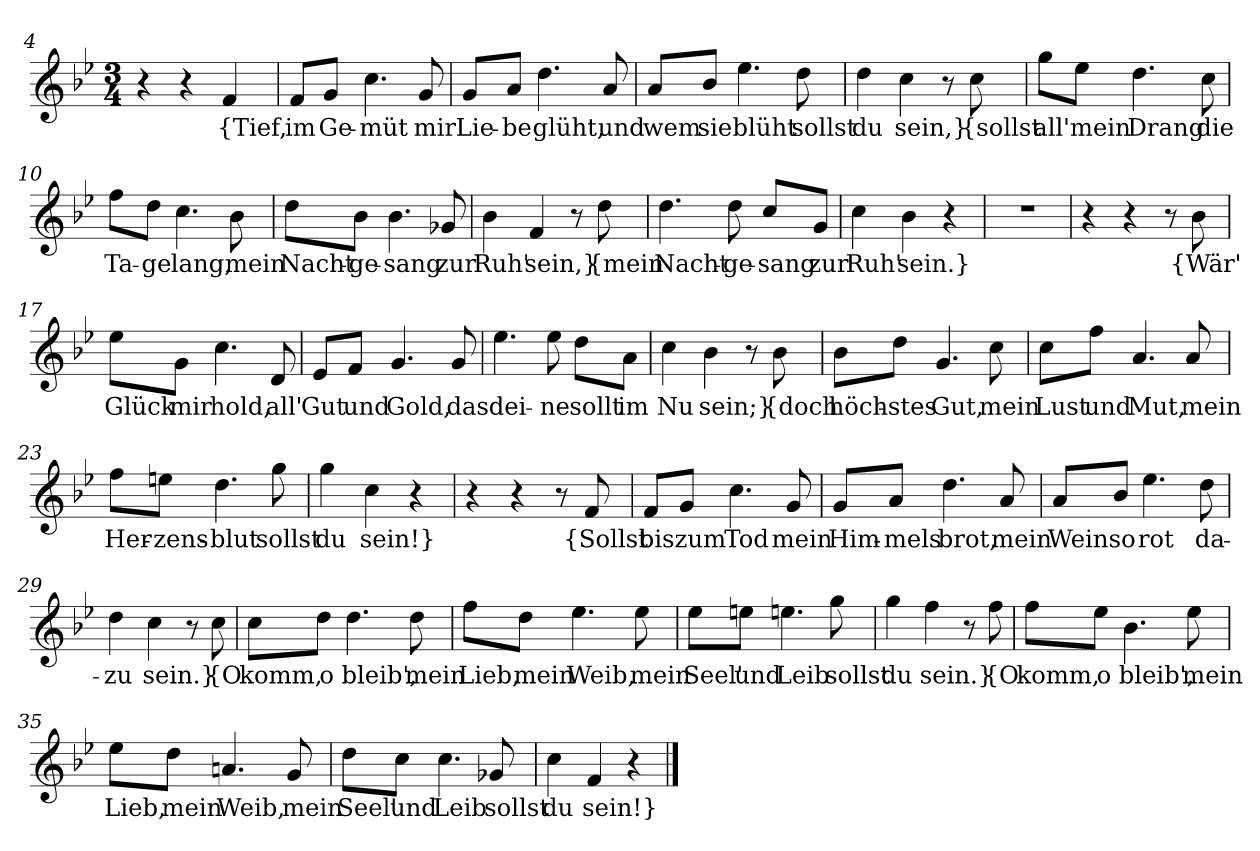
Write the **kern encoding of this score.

**kern	**text
*part1	*part1
*staff1	*staff1
*clefG2	*
*k[b-e-]	*
*M3/4	*
=4	=4
4r	.
4r	.
4f	{Tief,
=5	=5
8f/L	im
8g/J	Ge-
4.cc	-müt
8g	mir
=6	=6
8g/L	Lie-
8a/J	-be
4.dd	glüht,
8a	und
=7	=7
8a/L	wem
8b-/J	sie
4.ee-	blüht
8dd	sollst
=8	=8
4dd	du
4cc	sein,}
8r	.
8cc	{sollst
=9	=9
8gg\L	all'
8ee-\J	mein
4.dd	Drang
8cc	die
=10	=10
8ff\L	Ta-
8dd\J	-ge
4.cc	lang,
8b-	mein
=11	=11
8dd\L	Nacht-
8b-\J	-ge-
4.b-	-sang
8g-X	zur
=12	=12
4b-	Ruh'
4f	sein,}
8r	.
8dd	{mein
=13	=13
4.dd	Nacht-
8dd	-ge-
8cc/L	-sang
8g/J	zur
=14	=14
4cc	Ruh'
4b-	sein.}
4r	.
=15	=15
2.r	.
=16	=16
4r	.
4r	.
8r	.
8b-	{Wär'
=17	=17
8ee-\L	Glück
8g\J	mir
4.cc	hold,
8d	all'
=18	=18
8e-/L	Gut
8f/J	und
4.g	Gold,
8g	das
=19	=19
4.ee-	dei-
8ee-	-ne
8dd\L	sollt
8a\J	im
=20	=20
4cc	Nu
4b-	sein;}
8r	.
8b-	{doch
=21	=21
8b-\L	höch-
8dd\J	-stes
4.g	Gut,
8cc	mein
=22	=22
8cc\L	Lust
8ff\J	und
4.a	Mut,
8a	mein
=23	=23
8ff\L	Her-
8een\J	-zens-
4.dd	-blut
8gg	sollst
=24	=24
4gg	du
4cc	sein!}
4r	.
=25	=25
4r	.
4r	.
8r	.
8f	{Sollst
=26	=26
8f/L	bis
8g/J	zum
4.cc	Tod
8g	mein
=27	=27
8g/L	Him-
8a/J	-mels
4.dd	-brot,
8a	mein
=28	=28
8a/L	Wein
8b-/J	so
4.ee-	rot
8dd	da-
=29	=29
4dd	-zu
4cc	sein.}
8r	.
8cc	{O
=30	=30
8cc\L	komm,
8dd\J	o
4.dd	bleib',
8dd	mein
=31	=31
8ff\L	Lieb,
8dd\J	mein
4.ee-	Weib,
8ee-	mein
=32	=32
8ee-\L	Seel'
8een\J	und
4.een	Leib
8gg	sollst
=33	=33
4gg	du
4ff	sein.}
8r	.
8ff	{O
=34	=34
8ff\L	komm,
8ee-\J	o
4.b-	bleib',
8ee-	mein
=35	=35
8ee-\L	Lieb,
8dd\J	mein
4.an	Weib,
8g	mein
=36	=36
8dd\L	Seel'
8cc\J	und
4.cc	Leib
8g-X	sollst
=37	=37
4cc	du
4f	sein!}
4r	.
==	==
*-	*-
